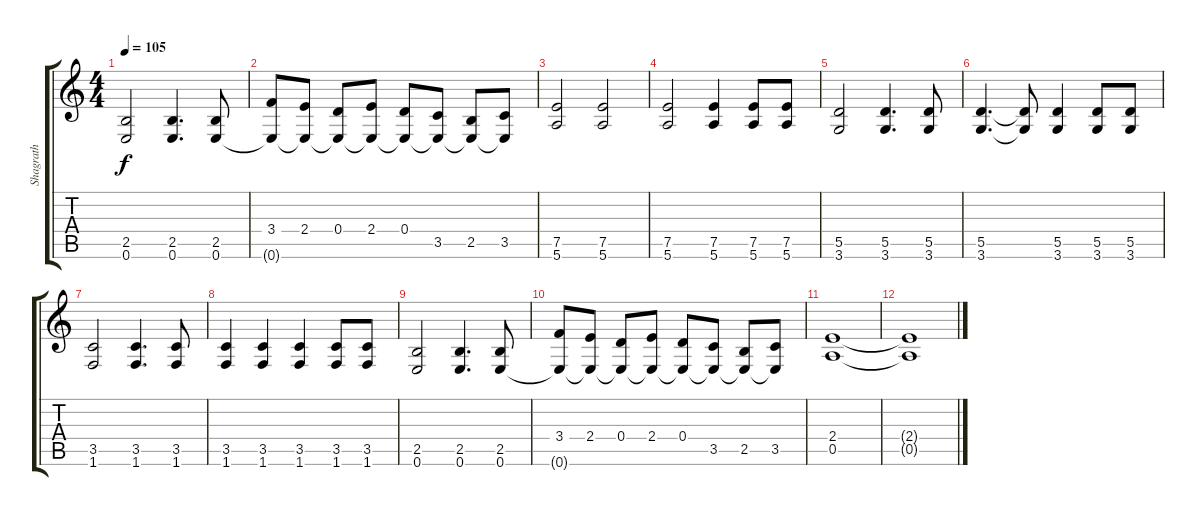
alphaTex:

\track ("Shagrath" "Shagrath") {instrument distortionguitar}
\staff {score tabs}
\tuning (E4 B3 G3 D3 A2 E2) {hide}
\ts (4 4)
\tempo 105
\clef g2
\ks c
(2.5 0.6).2{dy f} (2.5 0.6).4{d} (2.5 0.6).8 |
(3.4 0.6{t}).8 (2.4 0.6{t}).8 (0.4 0.6{t}).8 (2.4 0.6{t}).8 (0.4 0.6{t}).8 (3.5 0.6{t}).8 (2.5 0.6{t}).8 (3.5 0.6{t}).8 |
(7.5 5.6).2 (7.5 5.6).2 |
(7.5 5.6).2 (7.5 5.6).4 (7.5 5.6).8 (7.5 5.6).8 |
(5.5 3.6).2 (5.5 3.6).4{d} (5.5 3.6).8 |
(5.5 3.6).4{d} (5.5{t} 3.6{t}).8 (5.5 3.6).4 (5.5 3.6).8 (5.5 3.6).8 |
(3.5 1.6).2 (3.5 1.6).4{d} (3.5 1.6).8 |
(3.5 1.6).4 (3.5 1.6).4 (3.5 1.6).4 (3.5 1.6).8 (3.5 1.6).8 |
(2.5 0.6).2 (2.5 0.6).4{d} (2.5 0.6).8 |
(3.4 0.6{t}).8 (2.4 0.6{t}).8 (0.4 0.6{t}).8 (2.4 0.6{t}).8 (0.4 0.6{t}).8 (3.5 0.6{t}).8 (2.5 0.6{t}).8 (3.5 0.6{t}).8 |
(2.4 0.5).1 |
(2.4{t} 0.5{t}).1
